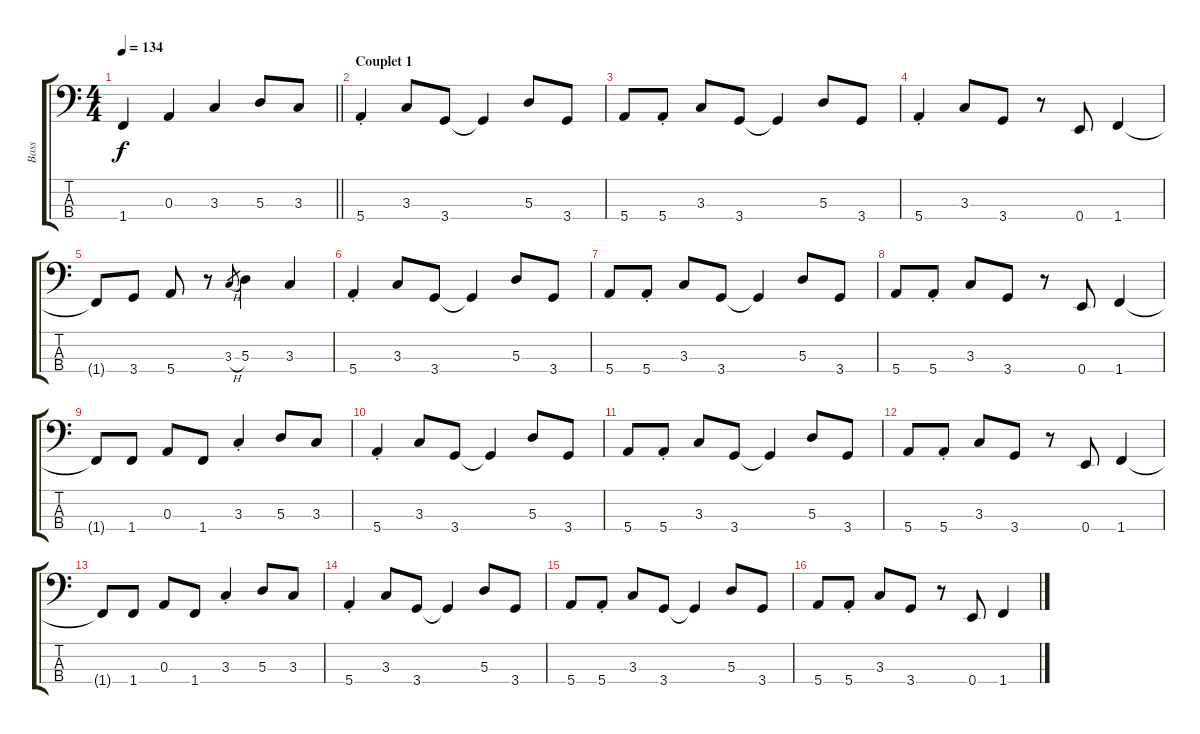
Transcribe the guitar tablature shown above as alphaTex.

\track ("Bass" "Bass") {instrument electricbassfinger}
\staff {score tabs}
\tuning (G2 D2 A1 E1) {hide}
\ts (4 4)
\tempo 134
\clef f4
\barLineRight lightlight
\ks c
1.4{t}.4{dy f} 0.3.4 3.3.4 5.3.8 3.3.8 |
\section ("" "Couplet 1")
5.4{st}.4 3.3.8 3.4.8 3.4{t}.4 5.3.8 3.4.8 |
5.4.8 5.4{st}.8 3.3.8 3.4.8 3.4{t}.4 5.3.8 3.4.8 |
5.4{st}.4 3.3.8 3.4.8 r.8 0.4.8 1.4.4 |
1.4{t}.8 3.4.8 5.4.8 r.8 3.3{h}.8{gr} 5.3.4 3.3.4 |
5.4{st}.4 3.3.8 3.4.8 3.4{t}.4 5.3.8 3.4.8 |
5.4.8 5.4{st}.8 3.3.8 3.4.8 3.4{t}.4 5.3.8 3.4.8 |
5.4.8 5.4{st}.8 3.3.8 3.4.8 r.8 0.4.8 1.4.4 |
1.4{t}.8 1.4.8 0.3.8 1.4.8 3.3{st}.4 5.3.8 3.3.8 |
5.4{st}.4 3.3.8 3.4.8 3.4{t}.4 5.3.8 3.4.8 |
5.4.8 5.4{st}.8 3.3.8 3.4.8 3.4{t}.4 5.3.8 3.4.8 |
5.4.8 5.4{st}.8 3.3.8 3.4.8 r.8 0.4.8 1.4.4 |
1.4{t}.8 1.4.8 0.3.8 1.4.8 3.3{st}.4 5.3.8 3.3.8 |
5.4{st}.4 3.3.8 3.4.8 3.4{t}.4 5.3.8 3.4.8 |
5.4.8 5.4{st}.8 3.3.8 3.4.8 3.4{t}.4 5.3.8 3.4.8 |
5.4.8 5.4{st}.8 3.3.8 3.4.8 r.8 0.4.8 1.4.4
